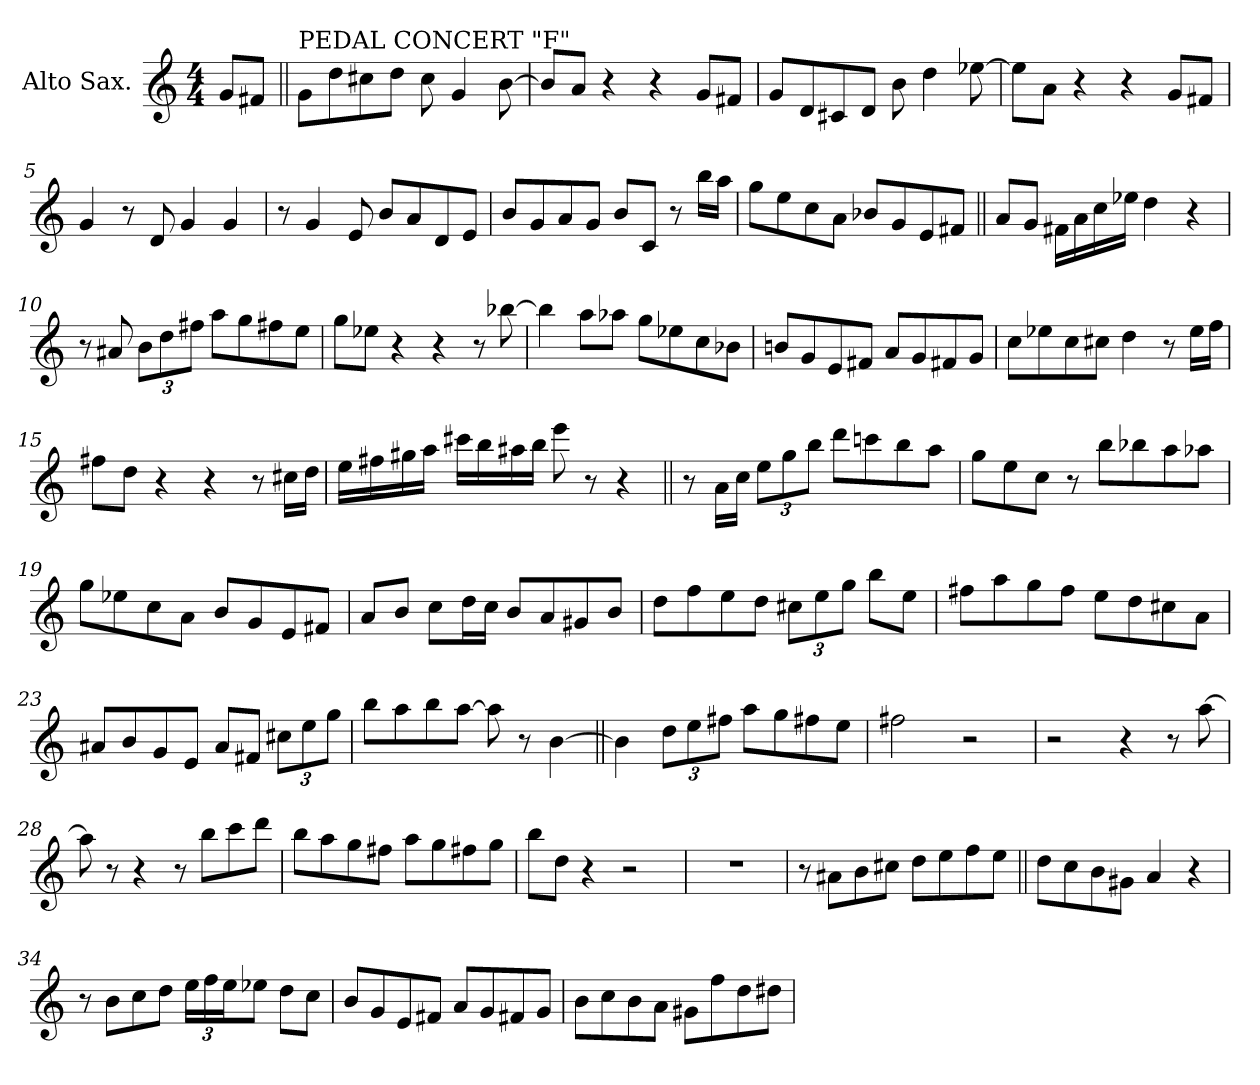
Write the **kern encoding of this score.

**kern
*part1
*staff1
*I"Alto Sax.
*I'Sax
*clefG2
*ITrd5c9
*k[b-e-a-]
*E-:
*M4/4
*MM270
=
8B-/L
8An/J
=1||
!LO:TX:a:t=PEDAL CONCERT "F"
8B-\L
8f\
8en\
8f\J
8e\
4B-/
[8d\
=2
8d/L]
8c/J
4r
4r
8B-/L
8An/J
=3
8B-/L
8F/
8En/
8F/J
8d\
4f\
[8g-X\
=4
8g-\L]
8c\J
4r
4r
8B-/L
8An/J
!!LO:LB:g=z
=5
4B-/
8r
8F/
4B-/
4B-/
=6
8r
4B-/
8G/
8d/L
8c/
8F/
8G/J
=7
8d/L
8B-/
8c/
8B-/J
8d/L
8E-/J
8r
16dd\LL
16cc\JJ
=8
8b-\L
8g\
8e-\
8c\J
8d-X/L
8B-/
8G/
8An/J
!!LO:LB:g=z
=9||
8c/L
8B-/J
16An\LL
16c\
16e-\
16g-X\JJ
4f\
4r
=10
8r
8c#X/
12d\L
12f\
12an\J
8cc\L
8b-\
8an\
8g\J
=11
8b-\L
8g-X\J
4r
4r
8r
[8dd-X\
=12
4dd-\]
8cc\L
8cc-X\J
8b-\L
8g-X\
8e-\
8d-X\J
!!LO:LB:g=z
=13
8dn/L
8B-/
8G/
8An/J
8c/L
8B-/
8An/
8B-/J
=14
8e-\L
8g-X\
8e-\
8en\J
4f\
8r
16g-\LL
16a-\JJ
=15
8an\L
8f\J
4r
4r
8r
16en\LL
16f\JJ
=16
16g\LL
16an\
16bn\
16cc\JJ
16een\LL
16dd\
16cc#X\
16dd\JJ
8gg\
8r
4r
!!LO:LB:g=z
=17||
8r
16c\LL
16e-\JJ
12g\L
12b-\
12dd\J
8ff\L
8ee-X\
8dd\
8cc\J
=18
8b-\L
8g\
8e-\J
8r
8dd\L
8dd-X\
8cc\
8cc-X\J
=19
8b-\L
8g-X\
8e-\
8c\J
8d/L
8B-/
8G/
8An/J
=20
8c/L
8d/J
8e-\L
16f\L
16e-\JJ
8d/L
8c/
8Bn/
8d/J
!!LO:LB:g=z
=21
8f\L
8a-\
8g\
8f\J
12en\L
12g\
12b-\J
8dd\L
8g\J
=22
8an\L
8cc\
8b-\
8a\J
8g\L
8f\
8en\
8c\J
=23
8c#X/L
8d/
8B-/
8G/J
8c#i/L
8An/J
12en\L
12g\
12b-\J
=24
8dd\L
8cc\
8dd\
[8cc\J
8cc\]
8r
[4d\
!!LO:LB:g=z
=25||
4d\]
12f\L
12g\
12an\J
8cc\L
8b-\
8an\
8g\J
=26
2an\
2r
=27
2r
4r
8r
[8cc\
=28
8cc\]
8r
4r
8r
8dd\L
8ee-\
8ff\J
!!LO:LB:g=z
=29
8dd\L
8cc\
8b-\
8an\J
8cc\L
8b-\
8an\
8b-\J
=30
8dd\L
8f\J
4r
2r
=31
1r
=32
8r
8c#X\L
8d\
8en\J
8f\L
8g\
8a-\
8g\J
!!LO:LB:g=z
=33||
8f\L
8e-\
8d\
8Bn\J
4c/
4r
=34
8r
8d\L
8e-\
8f\J
24g\LL
24a-\
24g\J
8g-X\J
8f\L
8e-\J
=35
8d/L
8B-/
8G/
8An/J
8c/L
8B-/
8An/
8B-/J
=36
8d\L
8e-\
8d\
8c\J
8Bn\L
8a-\
8f\
8f#X\J
=
*-
